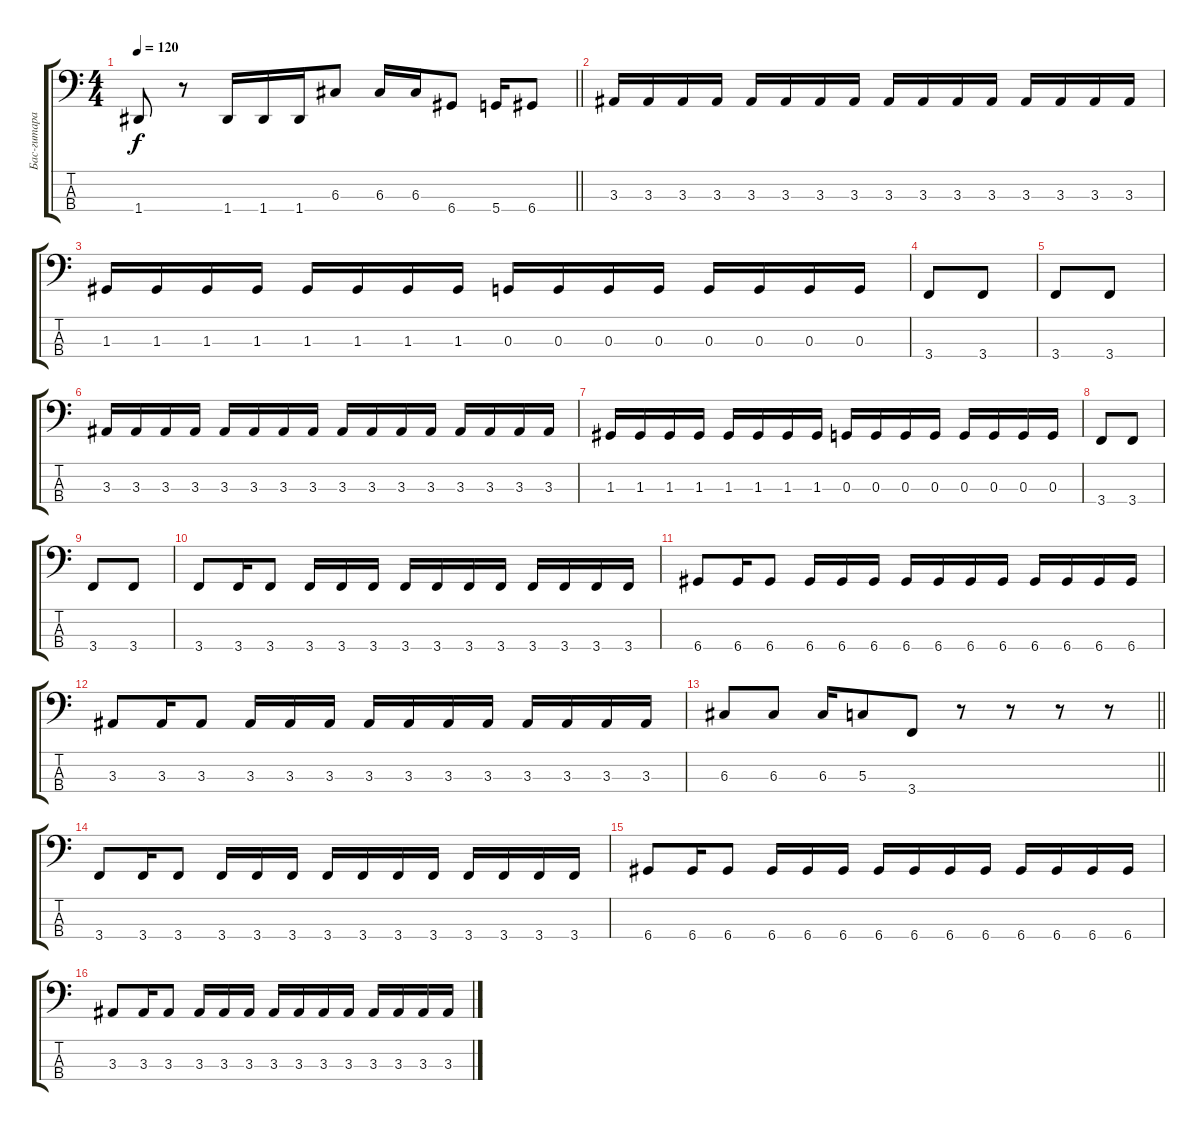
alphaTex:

\track ("Бас-гитара" "Бас-гитара") {instrument electricbassfinger}
\staff {score tabs}
\tuning (F2 C2 G1 D1) {hide}
\ts (4 4)
\tempo 120
\clef f4
\barLineRight lightlight
\ks c
1.4.8{dy f} r.8 1.4.16 1.4.16 1.4.16 6.3.8 6.3.16 6.3.16 6.4.8 5.4.16 6.4.8 |
3.3.16 3.3.16 3.3.16 3.3.16 3.3.16 3.3.16 3.3.16 3.3.16 3.3.16 3.3.16 3.3.16 3.3.16 3.3.16 3.3.16 3.3.16 3.3.16 |
1.3.16 1.3.16 1.3.16 1.3.16 1.3.16 1.3.16 1.3.16 1.3.16 0.3.16 0.3.16 0.3.16 0.3.16 0.3.16 0.3.16 0.3.16 0.3.16 |
3.4.8 3.4.8 |
3.4.8 3.4.8 |
3.3.16 3.3.16 3.3.16 3.3.16 3.3.16 3.3.16 3.3.16 3.3.16 3.3.16 3.3.16 3.3.16 3.3.16 3.3.16 3.3.16 3.3.16 3.3.16 |
1.3.16 1.3.16 1.3.16 1.3.16 1.3.16 1.3.16 1.3.16 1.3.16 0.3.16 0.3.16 0.3.16 0.3.16 0.3.16 0.3.16 0.3.16 0.3.16 |
3.4.8 3.4.8 |
3.4.8 3.4.8 |
3.4.8 3.4.16 3.4.8 3.4.16 3.4.16 3.4.16 3.4.16 3.4.16 3.4.16 3.4.16 3.4.16 3.4.16 3.4.16 3.4.16 |
6.4.8 6.4.16 6.4.8 6.4.16 6.4.16 6.4.16 6.4.16 6.4.16 6.4.16 6.4.16 6.4.16 6.4.16 6.4.16 6.4.16 |
3.3.8 3.3.16 3.3.8 3.3.16 3.3.16 3.3.16 3.3.16 3.3.16 3.3.16 3.3.16 3.3.16 3.3.16 3.3.16 3.3.16 |
\barLineRight lightlight
6.3.8 6.3.8 6.3.16 5.3.8 3.4.8 r.8 r.8 r.8 r.8 |
3.4.8 3.4.16 3.4.8 3.4.16 3.4.16 3.4.16 3.4.16 3.4.16 3.4.16 3.4.16 3.4.16 3.4.16 3.4.16 3.4.16 |
6.4.8 6.4.16 6.4.8 6.4.16 6.4.16 6.4.16 6.4.16 6.4.16 6.4.16 6.4.16 6.4.16 6.4.16 6.4.16 6.4.16 |
3.3.8 3.3.16 3.3.8 3.3.16 3.3.16 3.3.16 3.3.16 3.3.16 3.3.16 3.3.16 3.3.16 3.3.16 3.3.16 3.3.16
